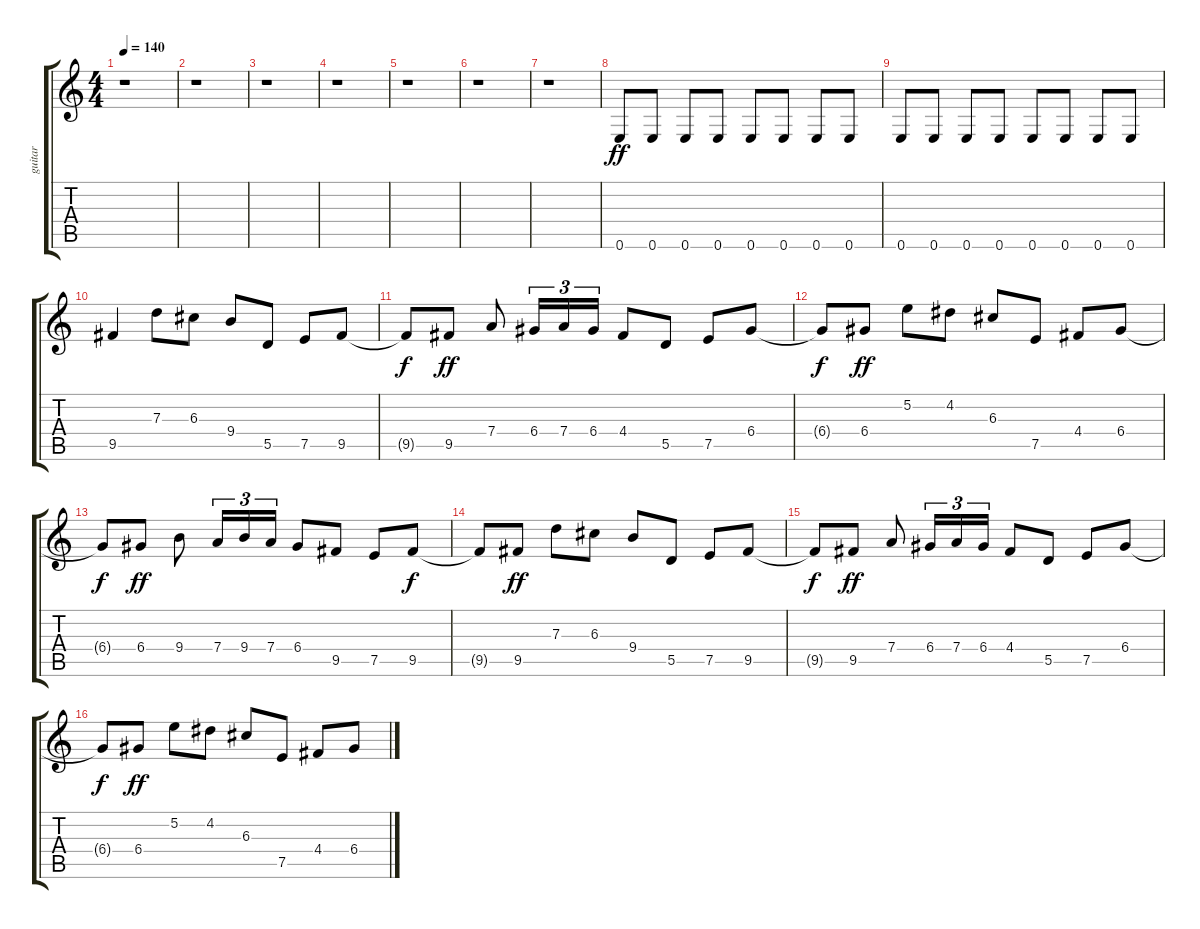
\track ("guitar" "guitar") {instrument overdrivenguitar}
\staff {score tabs}
\tuning (E4 B3 G3 D3 A2 E2) {hide}
\ts (4 4)
\tempo 140
\clef g2
\ks c
r.1{dy f} |
r.1 |
r.1 |
r.1 |
r.1 |
r.1 |
r.1 |
0.6.8{dy ff} 0.6.8 0.6.8 0.6.8 0.6.8 0.6.8 0.6.8 0.6.8 |
0.6.8 0.6.8 0.6.8 0.6.8 0.6.8 0.6.8 0.6.8 0.6.8 |
9.5.4 7.3.8 6.3.8 9.4.8 5.5.8 7.5.8 9.5.8 |
9.5{t}.8{dy f} 9.5.8{dy ff} 7.4.8 6.4.16{tu (3 2)} 7.4.16{tu (3 2)} 6.4.16{tu (3 2)} 4.4.8 5.5.8 7.5.8 6.4.8 |
6.4{t}.8{dy f} 6.4.8{dy ff} 5.2.8 4.2.8 6.3.8 7.5.8 4.4.8 6.4.8 |
6.4{t}.8{dy f} 6.4.8{dy ff} 9.4.8 7.4.16{tu (3 2)} 9.4.16{tu (3 2)} 7.4.16{tu (3 2)} 6.4.8 9.5.8 7.5.8 9.5.8{dy f} |
9.5{t}.8 9.5.8{dy ff} 7.3.8 6.3.8 9.4.8 5.5.8 7.5.8 9.5.8 |
9.5{t}.8{dy f} 9.5.8{dy ff} 7.4.8 6.4.16{tu (3 2)} 7.4.16{tu (3 2)} 6.4.16{tu (3 2)} 4.4.8 5.5.8 7.5.8 6.4.8 |
6.4{t}.8{dy f} 6.4.8{dy ff} 5.2.8 4.2.8 6.3.8 7.5.8 4.4.8 6.4.8
